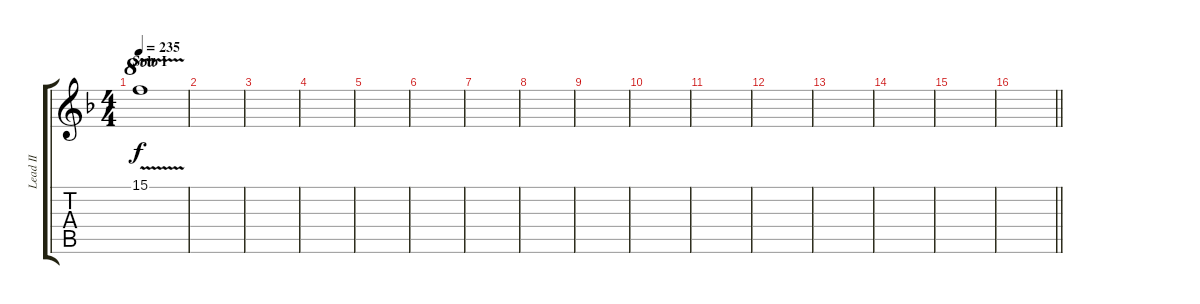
\track ("Lead II" "Lead II") {instrument distortionguitar}
\staff {score tabs}
\tuning (D4 A3 F3 C3 G2 D2) {hide}
\ts (4 4)
\section ("" "Solo I")
\tempo 235
\clef g2
\ks f
15.1{v}.1{ot 8va dy f} |
|
|
|
|
|
|
|
|
|
|
|
|
|
|
\barLineRight lightlight
